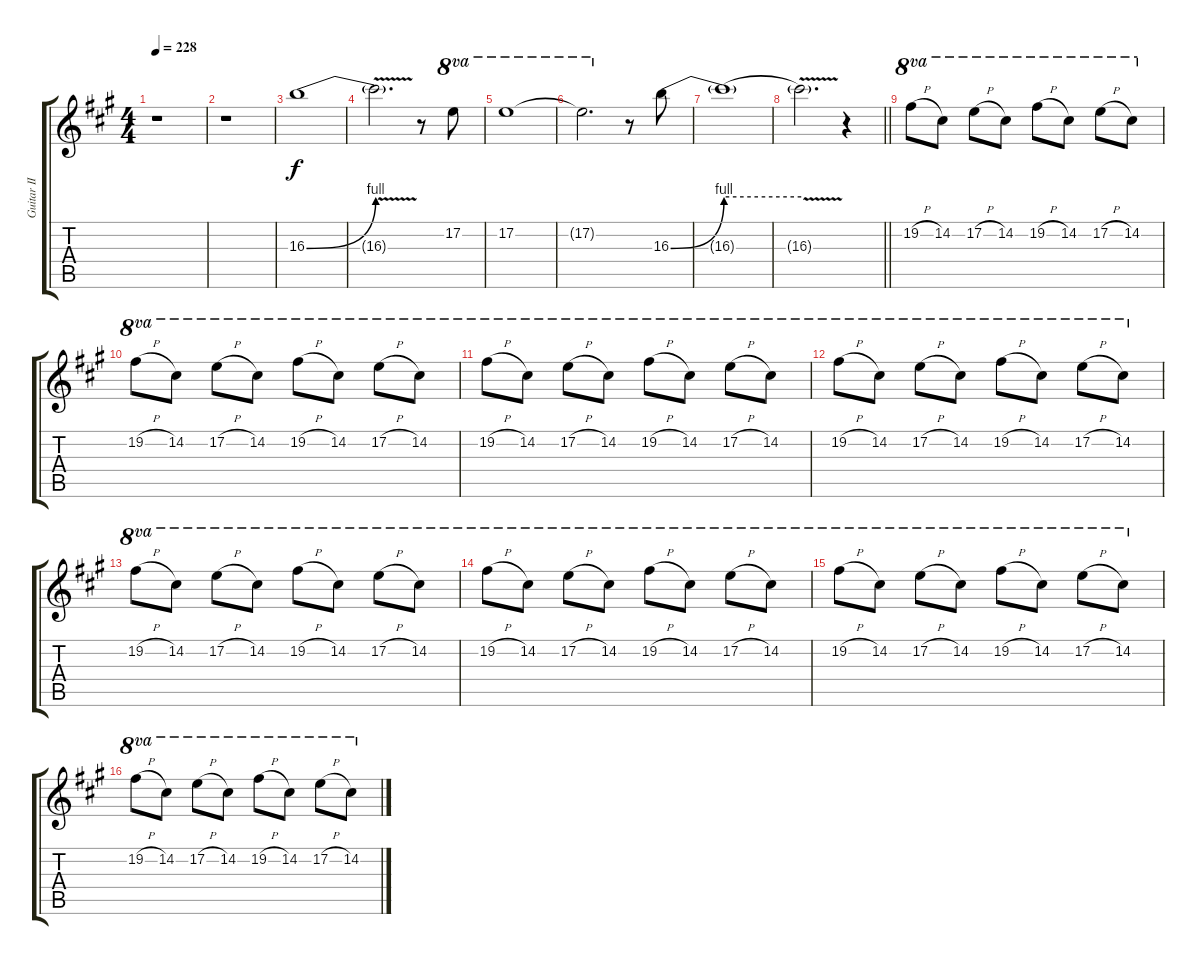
\track ("Guitar II" "Guitar II") {mute instrument distortionguitar}
\staff {score tabs}
\tuning (E4 B3 G3 D3 A2 E2) {hide}
\ts (4 4)
\tempo 228
\clef g2
\ks a
r.1{dy f} |
r.1 |
16.3{be (bend 0 0 60 4)}.1 |
16.3{v t}.2{d} r.8 17.2.8{ot 8va} |
17.2.1{ot 8va} |
17.2{t}.2{d ot 8va} r.8 16.3{be (bend 0 0 60 4)}.8 |
16.3{be (hold 0 4 60 4) t}.1 |
\barLineRight lightlight
16.3{v t}.2{d} r.4 |
19.2{h}.8{ot 8va} 14.2.8{ot 8va} 17.2{h}.8{ot 8va} 14.2.8{ot 8va} 19.2{h}.8{ot 8va} 14.2.8{ot 8va} 17.2{h}.8{ot 8va} 14.2.8{ot 8va} |
19.2{h}.8{ot 8va} 14.2.8{ot 8va} 17.2{h}.8{ot 8va} 14.2.8{ot 8va} 19.2{h}.8{ot 8va} 14.2.8{ot 8va} 17.2{h}.8{ot 8va} 14.2.8{ot 8va} |
19.2{h}.8{ot 8va} 14.2.8{ot 8va} 17.2{h}.8{ot 8va} 14.2.8{ot 8va} 19.2{h}.8{ot 8va} 14.2.8{ot 8va} 17.2{h}.8{ot 8va} 14.2.8{ot 8va} |
19.2{h}.8{ot 8va} 14.2.8{ot 8va} 17.2{h}.8{ot 8va} 14.2.8{ot 8va} 19.2{h}.8{ot 8va} 14.2.8{ot 8va} 17.2{h}.8{ot 8va} 14.2.8{ot 8va} |
19.2{h}.8{ot 8va} 14.2.8{ot 8va} 17.2{h}.8{ot 8va} 14.2.8{ot 8va} 19.2{h}.8{ot 8va} 14.2.8{ot 8va} 17.2{h}.8{ot 8va} 14.2.8{ot 8va} |
19.2{h}.8{ot 8va} 14.2.8{ot 8va} 17.2{h}.8{ot 8va} 14.2.8{ot 8va} 19.2{h}.8{ot 8va} 14.2.8{ot 8va} 17.2{h}.8{ot 8va} 14.2.8{ot 8va} |
19.2{h}.8{ot 8va} 14.2.8{ot 8va} 17.2{h}.8{ot 8va} 14.2.8{ot 8va} 19.2{h}.8{ot 8va} 14.2.8{ot 8va} 17.2{h}.8{ot 8va} 14.2.8{ot 8va} |
19.2{h}.8{ot 8va} 14.2.8{ot 8va} 17.2{h}.8{ot 8va} 14.2.8{ot 8va} 19.2{h}.8{ot 8va} 14.2.8{ot 8va} 17.2{h}.8{ot 8va} 14.2.8{ot 8va}
